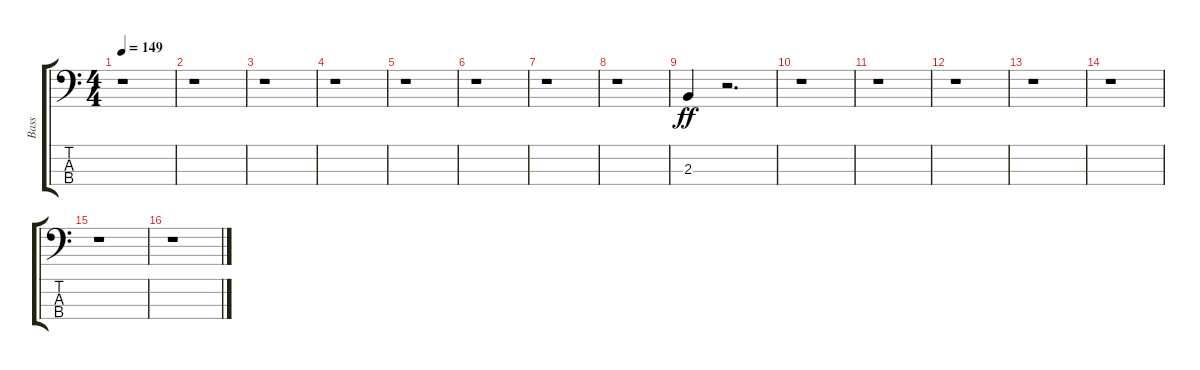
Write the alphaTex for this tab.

\track ("Bass" "Bass") {instrument electricbassfinger}
\staff {score tabs}
\tuning (G2 D2 A1 E1) {hide}
\ts (4 4)
\tempo 149
\clef f4
\ks c
r.1{dy ff instrument electricbassfinger} |
r.1 |
r.1 |
r.1 |
r.1 |
r.1 |
r.1 |
r.1 |
2.3.4 r.2{d} |
r.1 |
r.1 |
r.1 |
r.1 |
r.1 |
r.1 |
r.1
